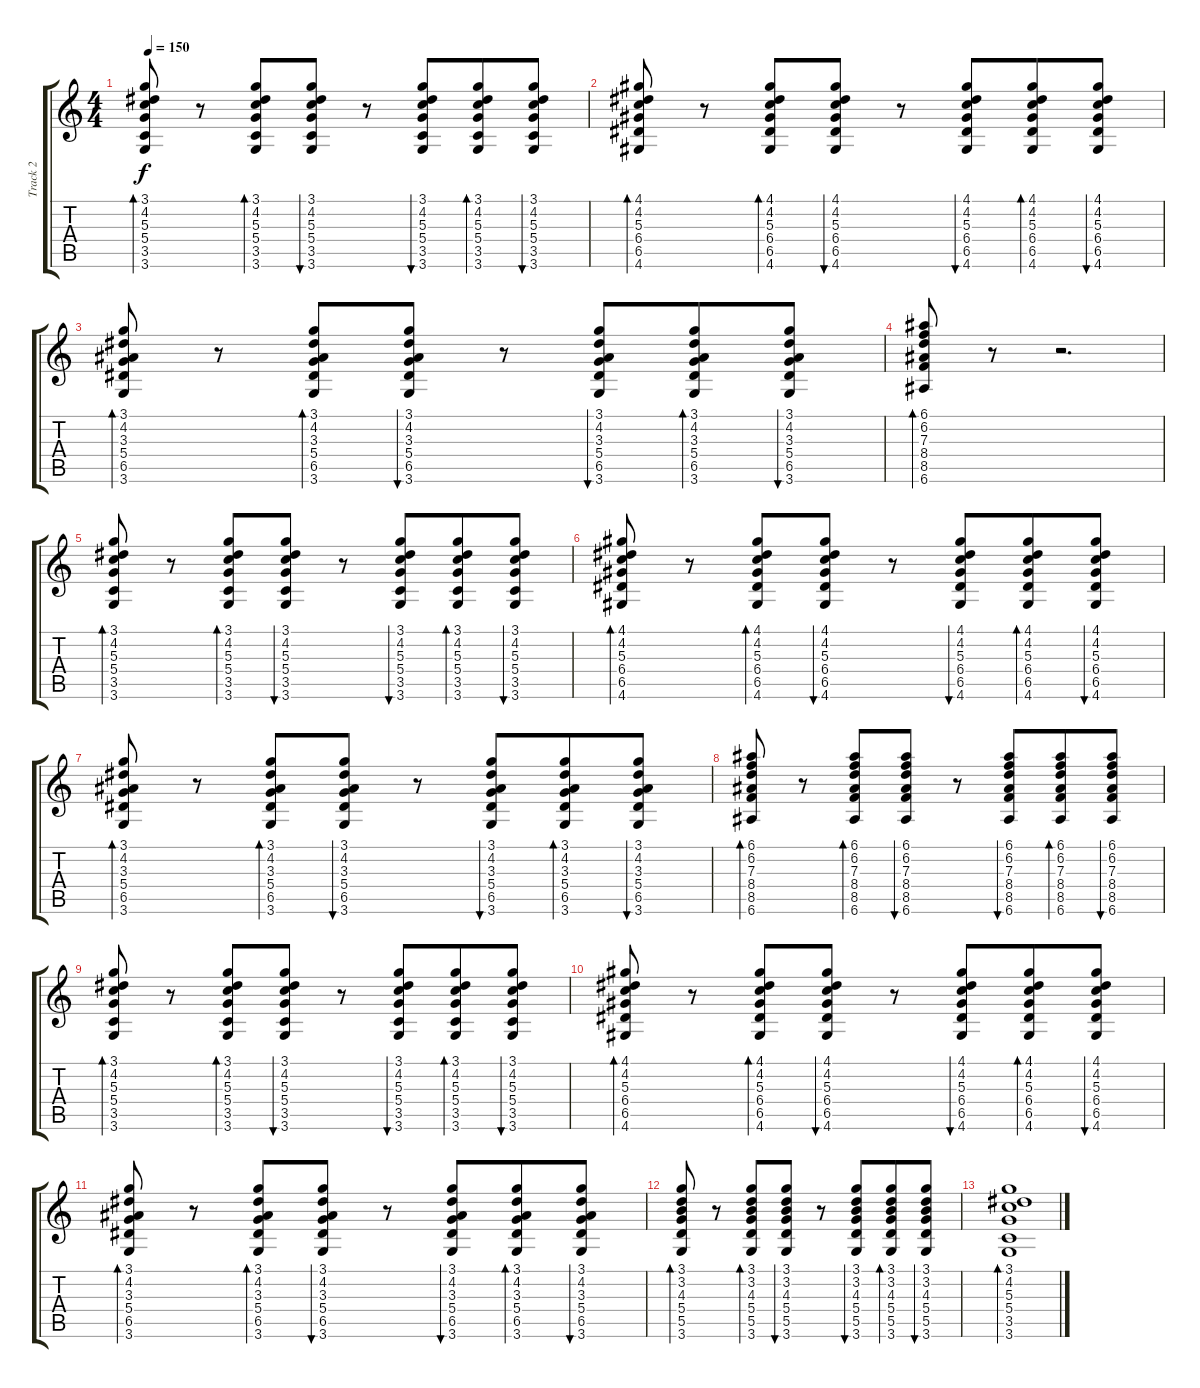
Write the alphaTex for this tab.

\track ("Track 2" "Track 2") {instrument electricguitarjazz}
\staff {score tabs}
\tuning (E4 B3 G3 D3 A2 E2) {hide}
\ts (4 4)
\tempo 150
\clef g2
\ks c
(3.1 4.2 5.3 5.4 3.5 3.6).8{bd 60 dy f} r.8 (3.1 4.2 5.3 5.4 3.5 3.6).8{bd 60} (3.1 4.2 5.3 5.4 3.5 3.6).8{bu 60} r.8 (3.1 4.2 5.3 5.4 3.5 3.6).8{bu 60 beam merge} (3.1 4.2 5.3 5.4 3.5 3.6).8{bd 60} (3.1 4.2 5.3 5.4 3.5 3.6).8{bu 60} |
(4.1 4.2 5.3 6.4 6.5 4.6).8{bd 60} r.8 (4.1 4.2 5.3 6.4 6.5 4.6).8{bd 60} (4.1 4.2 5.3 6.4 6.5 4.6).8{bu 60} r.8 (4.1 4.2 5.3 6.4 6.5 4.6).8{bu 60 beam merge} (4.1 4.2 5.3 6.4 6.5 4.6).8{bd 60} (4.1 4.2 5.3 6.4 6.5 4.6).8{bu 60} |
(3.1 4.2 3.3 5.4 6.5 3.6).8{bd 60} r.8 (3.1 4.2 3.3 5.4 6.5 3.6).8{bd 60} (3.1 4.2 3.3 5.4 6.5 3.6).8{bu 60} r.8 (3.1 4.2 3.3 5.4 6.5 3.6).8{bu 60 beam merge} (3.1 4.2 3.3 5.4 6.5 3.6).8{bd 60} (3.1 4.2 3.3 5.4 6.5 3.6).8{bu 60} |
(6.1 6.2 7.3 8.4 8.5 6.6).8{bd 60} r.8 r.2{d} |
(3.1 4.2 5.3 5.4 3.5 3.6).8{bd 60} r.8 (3.1 4.2 5.3 5.4 3.5 3.6).8{bd 60} (3.1 4.2 5.3 5.4 3.5 3.6).8{bu 60} r.8 (3.1 4.2 5.3 5.4 3.5 3.6).8{bu 60 beam merge} (3.1 4.2 5.3 5.4 3.5 3.6).8{bd 60} (3.1 4.2 5.3 5.4 3.5 3.6).8{bu 60} |
(4.1 4.2 5.3 6.4 6.5 4.6).8{bd 60} r.8 (4.1 4.2 5.3 6.4 6.5 4.6).8{bd 60} (4.1 4.2 5.3 6.4 6.5 4.6).8{bu 60} r.8 (4.1 4.2 5.3 6.4 6.5 4.6).8{bu 60 beam merge} (4.1 4.2 5.3 6.4 6.5 4.6).8{bd 60} (4.1 4.2 5.3 6.4 6.5 4.6).8{bu 60} |
(3.1 4.2 3.3 5.4 6.5 3.6).8{bd 60} r.8 (3.1 4.2 3.3 5.4 6.5 3.6).8{bd 60} (3.1 4.2 3.3 5.4 6.5 3.6).8{bu 60} r.8 (3.1 4.2 3.3 5.4 6.5 3.6).8{bu 60 beam merge} (3.1 4.2 3.3 5.4 6.5 3.6).8{bd 60} (3.1 4.2 3.3 5.4 6.5 3.6).8{bu 60} |
(6.1 6.2 7.3 8.4 8.5 6.6).8{bd 60} r.8 (6.1 6.2 7.3 8.4 8.5 6.6).8{bd 60} (6.1 6.2 7.3 8.4 8.5 6.6).8{bu 60} r.8 (6.1 6.2 7.3 8.4 8.5 6.6).8{bu 60 beam merge} (6.1 6.2 7.3 8.4 8.5 6.6).8{bd 60} (6.1 6.2 7.3 8.4 8.5 6.6).8{bu 60} |
(3.1 4.2 5.3 5.4 3.5 3.6).8{bd 60} r.8 (3.1 4.2 5.3 5.4 3.5 3.6).8{bd 60} (3.1 4.2 5.3 5.4 3.5 3.6).8{bu 60} r.8 (3.1 4.2 5.3 5.4 3.5 3.6).8{bu 60 beam merge} (3.1 4.2 5.3 5.4 3.5 3.6).8{bd 60} (3.1 4.2 5.3 5.4 3.5 3.6).8{bu 60} |
(4.1 4.2 5.3 6.4 6.5 4.6).8{bd 60} r.8 (4.1 4.2 5.3 6.4 6.5 4.6).8{bd 60} (4.1 4.2 5.3 6.4 6.5 4.6).8{bu 60} r.8 (4.1 4.2 5.3 6.4 6.5 4.6).8{bu 60 beam merge} (4.1 4.2 5.3 6.4 6.5 4.6).8{bd 60} (4.1 4.2 5.3 6.4 6.5 4.6).8{bu 60} |
(3.1 4.2 3.3 5.4 6.5 3.6).8{bd 60} r.8 (3.1 4.2 3.3 5.4 6.5 3.6).8{bd 60} (3.1 4.2 3.3 5.4 6.5 3.6).8{bu 60} r.8 (3.1 4.2 3.3 5.4 6.5 3.6).8{bu 60 beam merge} (3.1 4.2 3.3 5.4 6.5 3.6).8{bd 60} (3.1 4.2 3.3 5.4 6.5 3.6).8{bu 60} |
(3.1 3.2 4.3 5.4 5.5 3.6).8{bd 60} r.8 (3.1 3.2 4.3 5.4 5.5 3.6).8{bd 60} (3.1 3.2 4.3 5.4 5.5 3.6).8{bu 60} r.8 (3.1 3.2 4.3 5.4 5.5 3.6).8{bu 60 beam merge} (3.1 3.2 4.3 5.4 5.5 3.6).8{bd 60} (3.1 3.2 4.3 5.4 5.5 3.6).8{bu 60} |
(3.1 4.2 5.3 5.4 3.5 3.6).1{bd 60}
